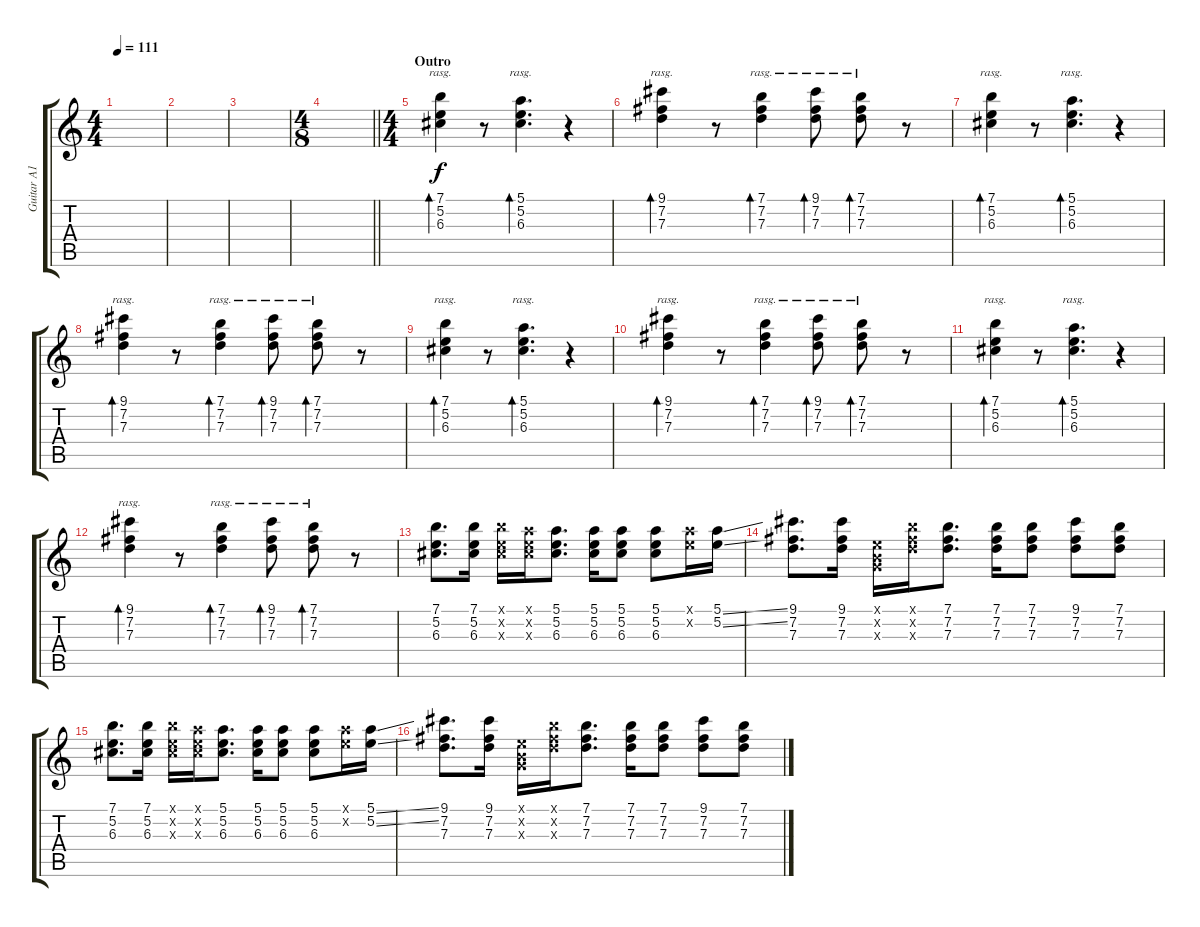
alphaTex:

\track ("Guitar A1 RSE" "Guitar A1 ") {instrument acousticguitarsteel}
\staff {score tabs}
\tuning (E4 B3 G3 D3 A2 E2) {hide}
\ts (4 4)
\tempo 111
\clef g2
\ks c
|
|
|
\ts (4 8)
\barLineRight lightlight
|
\ts (4 4)
\section ("" "Outro")
(7.1 5.2 6.3).4{bd 30 rasg ii volume 10 instrument acousticguitarsteel} r.8 (5.1 5.2 6.3).4{d bd 30 rasg ii} r.4 |
(9.1 7.2 7.3).4{bd 60 rasg ii} r.8 (7.1 7.2 7.3).4{bd 60 rasg ii} (9.1 7.2 7.3).8{bd 60 rasg ii} (7.1 7.2 7.3).8{bd 60 rasg ii} r.8 |
(7.1 5.2 6.3).4{bd 60 rasg ii} r.8 (5.1 5.2 6.3).4{d bd 30 rasg ii} r.4 |
(9.1 7.2 7.3).4{bd 60 rasg ii} r.8 (7.1 7.2 7.3).4{bd 60 rasg ii} (9.1 7.2 7.3).8{bd 60 rasg ii} (7.1 7.2 7.3).8{bd 60 rasg ii} r.8 |
(7.1 5.2 6.3).4{bd 60 rasg ii} r.8 (5.1 5.2 6.3).4{d bd 30 rasg ii} r.4 |
(9.1 7.2 7.3).4{bd 60 rasg ii} r.8 (7.1 7.2 7.3).4{bd 60 rasg ii} (9.1 7.2 7.3).8{bd 60 rasg ii} (7.1 7.2 7.3).8{bd 60 rasg ii} r.8 |
(7.1 5.2 6.3).4{bd 60 rasg ii} r.8 (5.1 5.2 6.3).4{d bd 30 rasg ii} r.4 |
(9.1 7.2 7.3).4{bd 60 rasg ii} r.8 (7.1 7.2 7.3).4{bd 60 rasg ii} (9.1 7.2 7.3).8{bd 60 rasg ii} (7.1 7.2 7.3).8{bd 60 rasg ii} r.8 |
(7.1 5.2 6.3).8{d} (7.1 5.2 6.3).16 (7.1{x} 5.2{x} 6.3{x}).16 (5.1{x} 5.2{x} 6.3{x}).16 (5.1 5.2 6.3).8{d} (5.1 5.2 6.3).16 (5.1 5.2 6.3).8 (5.1 5.2 6.3).8 (5.1{x} 5.2{x}).16 (5.1{ss} 5.2{ss}).16 |
(9.1 7.2 7.3).8{d} (9.1 7.2 7.3).16 (0.1{x} 0.2{x} 0.3{x}).16 (7.1{x} 7.2{x} 7.3{x}).16 (7.1 7.2 7.3).8{d} (7.1 7.2 7.3).16 (7.1 7.2 7.3).8 (9.1 7.2 7.3).8 (7.1 7.2 7.3).8 |
(7.1 5.2 6.3).8{d} (7.1 5.2 6.3).16 (7.1{x} 5.2{x} 6.3{x}).16 (5.1{x} 5.2{x} 6.3{x}).16 (5.1 5.2 6.3).8{d} (5.1 5.2 6.3).16 (5.1 5.2 6.3).8 (5.1 5.2 6.3).8 (5.1{x} 5.2{x}).16 (5.1{ss} 5.2{ss}).16 |
(9.1 7.2 7.3).8{d} (9.1 7.2 7.3).16 (0.1{x} 0.2{x} 0.3{x}).16 (7.1{x} 7.2{x} 7.3{x}).16 (7.1 7.2 7.3).8{d} (7.1 7.2 7.3).16 (7.1 7.2 7.3).8 (9.1 7.2 7.3).8 (7.1 7.2 7.3).8
